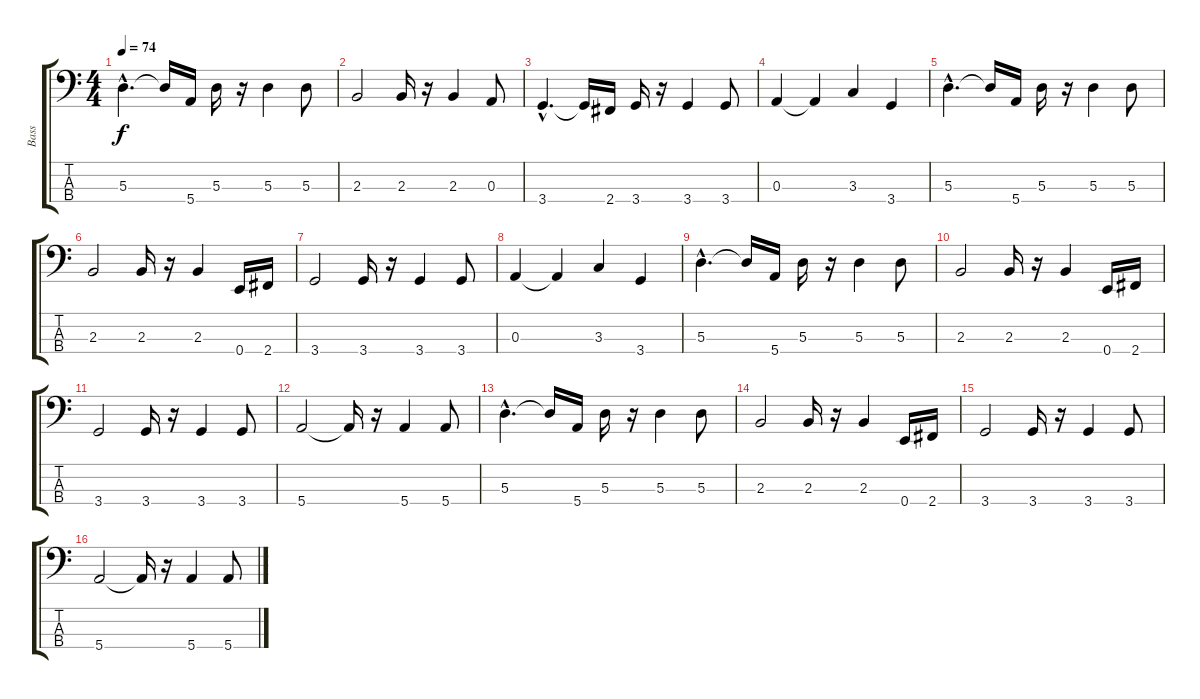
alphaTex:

\track ("Bass" "Bass") {instrument electricbassfinger}
\staff {score tabs}
\tuning (G2 D2 A1 E1) {hide}
\ts (4 4)
\tempo 74
\clef f4
\ks c
5.3{hac}.4{d dy f} 5.3{t}.16 5.4.16 5.3.16 r.16 5.3.4 5.3.8 |
2.3.2 2.3.16 r.16 2.3.4 0.3.8 |
3.4{hac}.4{d} 3.4{t}.16 2.4.16 3.4.16 r.16 3.4.4 3.4.8 |
0.3.4 0.3{t}.4 3.3.4 3.4.4 |
5.3{hac}.4{d} 5.3{t}.16 5.4.16 5.3.16 r.16 5.3.4 5.3.8 |
2.3.2 2.3.16 r.16 2.3.4 0.4.16 2.4.16 |
3.4.2 3.4.16 r.16 3.4.4 3.4.8 |
0.3.4 0.3{t}.4 3.3.4 3.4.4 |
5.3{hac}.4{d} 5.3{t}.16 5.4.16 5.3.16 r.16 5.3.4 5.3.8 |
2.3.2 2.3.16 r.16 2.3.4 0.4.16 2.4.16 |
3.4.2 3.4.16 r.16 3.4.4 3.4.8 |
5.4.2 5.4{t}.16 r.16 5.4.4 5.4.8 |
5.3{hac}.4{d} 5.3{t}.16 5.4.16 5.3.16 r.16 5.3.4 5.3.8 |
2.3.2 2.3.16 r.16 2.3.4 0.4.16 2.4.16 |
3.4.2 3.4.16 r.16 3.4.4 3.4.8 |
5.4.2 5.4{t}.16 r.16 5.4.4 5.4.8
